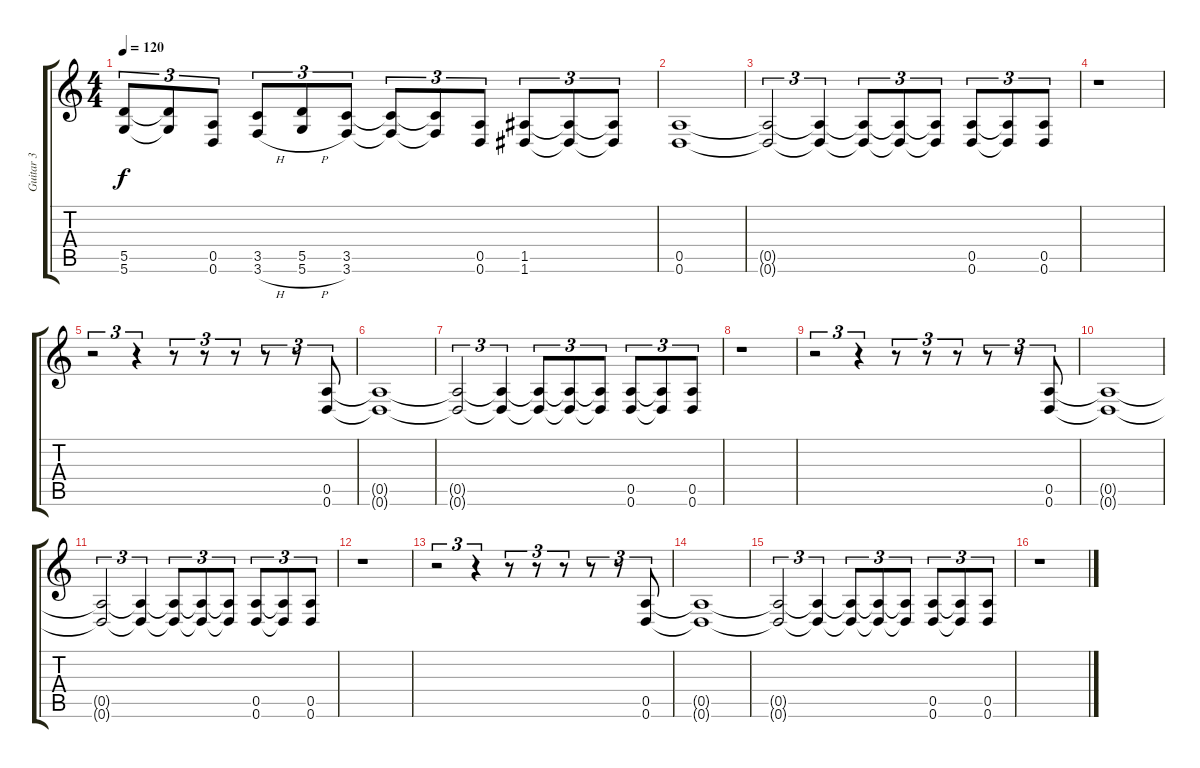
\track ("Guitar 3" "Guitar 3") {instrument distortionguitar}
\staff {score tabs}
\tuning (E4 B3 G3 D3 A2 D2) {hide}
\ts (4 4)
\tempo 120
\clef g2
\ks c
(5.5{t} 5.6{t}).8{tu (3 2) dy f} (5.5{t} 5.6{t}).8{tu (3 2)} (0.5 0.6).8{tu (3 2)} (3.5 3.6{h}).8{tu (3 2)} (5.5 5.6{h}).8{tu (3 2)} (3.5 3.6).8{tu (3 2)} (3.5{t} 3.6{t}).8{tu (3 2)} (3.5{t} 3.6{t}).8{tu (3 2)} (0.5 0.6).8{tu (3 2)} (1.5 1.6).8{tu (3 2)} (1.5{t} 1.6{t}).8{tu (3 2)} (1.5{t} 1.6{t}).8{tu (3 2)} |
(0.5 0.6).1 |
(0.5{t} 0.6{t}).2{tu (3 2)} (0.5{t} 0.6{t}).4{tu (3 2)} (0.5{t} 0.6{t}).8{tu (3 2)} (0.5{t} 0.6{t}).8{tu (3 2)} (0.5{t} 0.6{t}).8{tu (3 2)} (0.5 0.6).8{tu (3 2)} (0.5{t} 0.6{t}).8{tu (3 2)} (0.5 0.6).8{tu (3 2)} |
r.1 |
r.2{tu (3 2)} r.4{tu (3 2)} r.8{tu (3 2)} r.8{tu (3 2)} r.8{tu (3 2)} r.8{tu (3 2)} r.8{tu (3 2)} (0.5 0.6).8{tu (3 2)} |
(0.5{t} 0.6{t}).1 |
(0.5{t} 0.6{t}).2{tu (3 2)} (0.5{t} 0.6{t}).4{tu (3 2)} (0.5{t} 0.6{t}).8{tu (3 2)} (0.5{t} 0.6{t}).8{tu (3 2)} (0.5{t} 0.6{t}).8{tu (3 2)} (0.5 0.6).8{tu (3 2)} (0.5{t} 0.6{t}).8{tu (3 2)} (0.5 0.6).8{tu (3 2)} |
r.1 |
r.2{tu (3 2)} r.4{tu (3 2)} r.8{tu (3 2)} r.8{tu (3 2)} r.8{tu (3 2)} r.8{tu (3 2)} r.8{tu (3 2)} (0.5 0.6).8{tu (3 2)} |
(0.5{t} 0.6{t}).1 |
(0.5{t} 0.6{t}).2{tu (3 2)} (0.5{t} 0.6{t}).4{tu (3 2)} (0.5{t} 0.6{t}).8{tu (3 2)} (0.5{t} 0.6{t}).8{tu (3 2)} (0.5{t} 0.6{t}).8{tu (3 2)} (0.5 0.6).8{tu (3 2)} (0.5{t} 0.6{t}).8{tu (3 2)} (0.5 0.6).8{tu (3 2)} |
r.1 |
r.2{tu (3 2)} r.4{tu (3 2)} r.8{tu (3 2)} r.8{tu (3 2)} r.8{tu (3 2)} r.8{tu (3 2)} r.8{tu (3 2)} (0.5 0.6).8{tu (3 2)} |
(0.5{t} 0.6{t}).1 |
(0.5{t} 0.6{t}).2{tu (3 2)} (0.5{t} 0.6{t}).4{tu (3 2)} (0.5{t} 0.6{t}).8{tu (3 2)} (0.5{t} 0.6{t}).8{tu (3 2)} (0.5{t} 0.6{t}).8{tu (3 2)} (0.5 0.6).8{tu (3 2)} (0.5{t} 0.6{t}).8{tu (3 2)} (0.5 0.6).8{tu (3 2)} |
r.1
